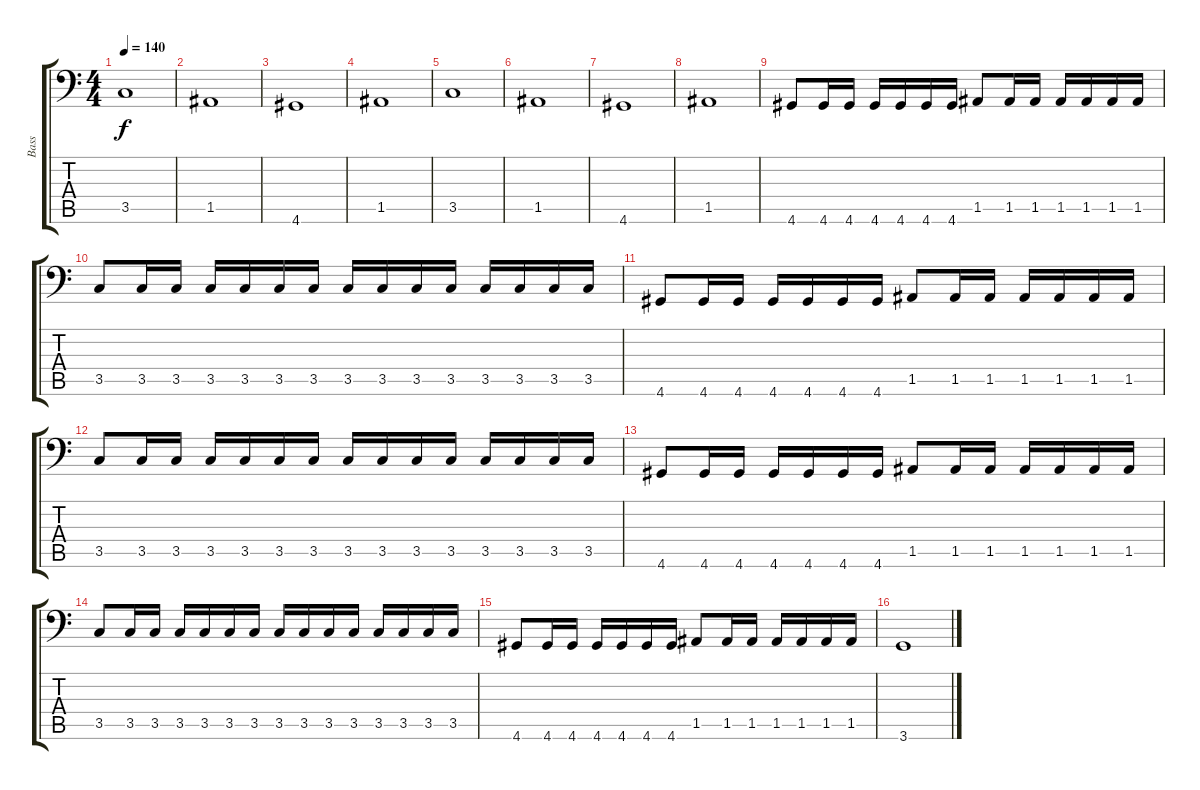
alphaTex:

\track ("Bass" "Bass") {instrument electricbassfinger}
\staff {score tabs}
\tuning (E4 B3 G2 D2 A1 E1) {hide}
\ts (4 4)
\tempo 140
\clef f4
\ks c
3.5.1{dy f} |
1.5.1 |
4.6.1 |
1.5.1 |
3.5.1 |
1.5.1 |
4.6.1 |
1.5.1 |
4.6.8 4.6.16 4.6.16 4.6.16 4.6.16 4.6.16 4.6.16 1.5.8 1.5.16 1.5.16 1.5.16 1.5.16 1.5.16 1.5.16 |
3.5.8 3.5.16 3.5.16 3.5.16 3.5.16 3.5.16 3.5.16 3.5.16 3.5.16 3.5.16 3.5.16 3.5.16 3.5.16 3.5.16 3.5.16 |
4.6.8 4.6.16 4.6.16 4.6.16 4.6.16 4.6.16 4.6.16 1.5.8 1.5.16 1.5.16 1.5.16 1.5.16 1.5.16 1.5.16 |
3.5.8 3.5.16 3.5.16 3.5.16 3.5.16 3.5.16 3.5.16 3.5.16 3.5.16 3.5.16 3.5.16 3.5.16 3.5.16 3.5.16 3.5.16 |
4.6.8 4.6.16 4.6.16 4.6.16 4.6.16 4.6.16 4.6.16 1.5.8 1.5.16 1.5.16 1.5.16 1.5.16 1.5.16 1.5.16 |
3.5.8 3.5.16 3.5.16 3.5.16 3.5.16 3.5.16 3.5.16 3.5.16 3.5.16 3.5.16 3.5.16 3.5.16 3.5.16 3.5.16 3.5.16 |
4.6.8 4.6.16 4.6.16 4.6.16 4.6.16 4.6.16 4.6.16 1.5.8 1.5.16 1.5.16 1.5.16 1.5.16 1.5.16 1.5.16 |
3.6.1
